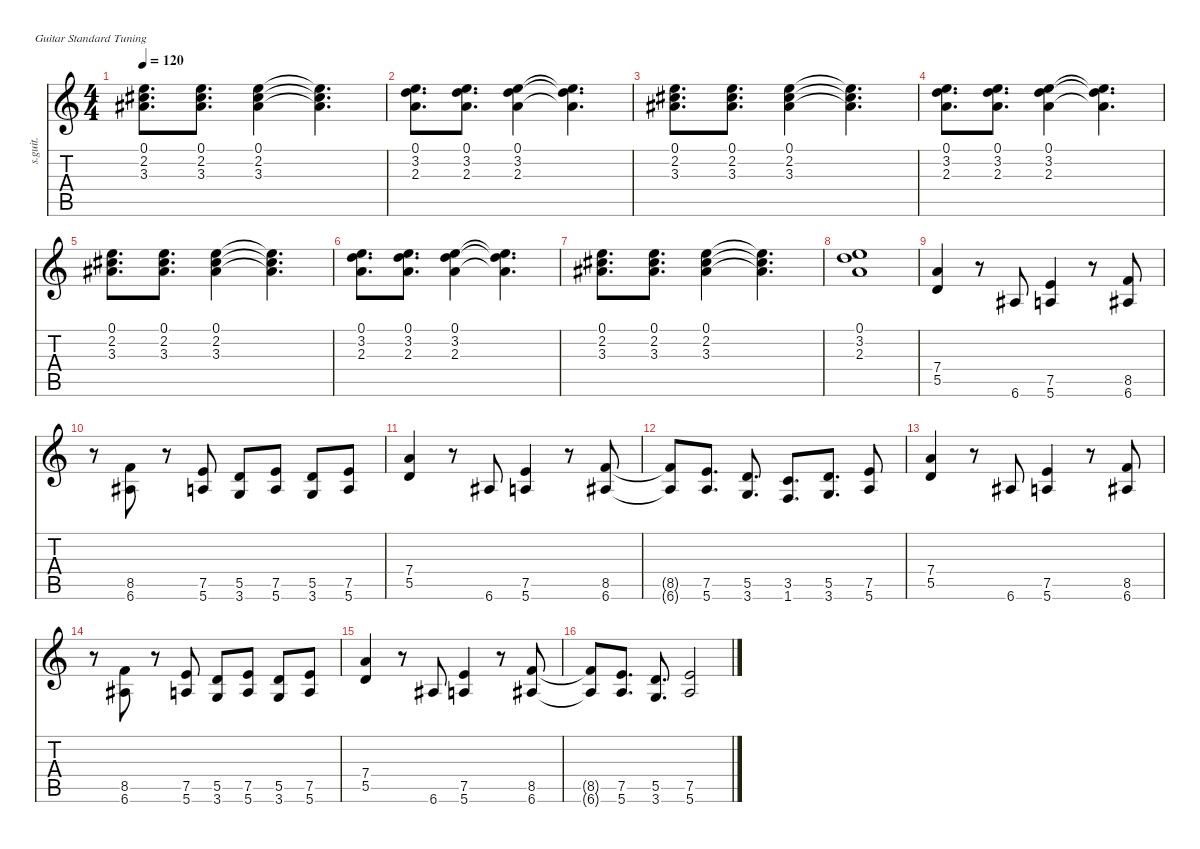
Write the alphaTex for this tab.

\defaultSystemsLayout 4
\hideDynamics
\bracketExtendMode nobrackets
\otherSystemsTrackNameOrientation horizontal
\track ("Steel Guitar" "s.guit.") {instrument acousticguitarsteel}
\staff {score tabs}
\tuning (E4 B3 G3 D3 A2 E2)
\ts (4 4)
\tempo 120
\clef g2
\ks c
(0.1 2.2{acc #} 3.3{acc #}).8{d dy mf beam Down} (0.1 2.2{acc #} 3.3{acc #}).8{d beam Down} (0.1 2.2{acc #} 3.3{acc #}).4{beam Down} (0.1{t} 2.2{t acc #} 3.3{t acc #}).4{d beam Down} |
(0.1 3.2 2.3).8{d beam Down} (0.1 3.2 2.3).8{d beam Down} (0.1 3.2 2.3).4{beam Down} (0.1{t} 3.2{t} 2.3{t}).4{d beam Down} |
(0.1 2.2{acc #} 3.3{acc #}).8{d beam Down} (0.1 2.2{acc #} 3.3{acc #}).8{d beam Down} (0.1 2.2{acc #} 3.3{acc #}).4{beam Down} (0.1{t} 2.2{t acc #} 3.3{t acc #}).4{d beam Down} |
(0.1 3.2 2.3).8{d beam Down} (0.1 3.2 2.3).8{d beam Down} (0.1 3.2 2.3).4{beam Down} (0.1{t} 3.2{t} 2.3{t}).4{d beam Down} |
(0.1 2.2{acc #} 3.3{acc #}).8{d beam Down} (0.1 2.2{acc #} 3.3{acc #}).8{d beam Down} (0.1 2.2{acc #} 3.3{acc #}).4{beam Down} (0.1{t} 2.2{t acc #} 3.3{t acc #}).4{d beam Down} |
(0.1 3.2 2.3).8{d beam Down} (0.1 3.2 2.3).8{d beam Down} (0.1 3.2 2.3).4{beam Down} (0.1{t} 3.2{t} 2.3{t}).4{d beam Down} |
(0.1 2.2{acc #} 3.3{acc #}).8{d beam Down} (0.1 2.2{acc #} 3.3{acc #}).8{d beam Down} (0.1 2.2{acc #} 3.3{acc #}).4{beam Down} (0.1{t} 2.2{t acc #} 3.3{t acc #}).4{d beam Down} |
(0.1 3.2 2.3).1{beam Down} |
(5.5 7.4).4{beam Up} r.8{beam Up} 6.6{acc #}.8{beam Up} (5.6 7.5).4{beam Up} r.8{beam Up} (8.5 6.6{acc #}).8{beam Up} |
r.8{beam Down} (8.5 6.6{acc #}).8{beam Up} r.8{beam Up} (5.6 7.5).8{beam Up} (5.5 3.6).8{beam Up} (5.6 7.5).8{beam Up} (5.5 3.6).8{beam Up} (5.6 7.5).8{beam Up} |
(5.5 7.4).4{beam Up} r.8{beam Up} 6.6{acc #}.8{beam Up} (5.6 7.5).4{beam Up} r.8{beam Up} (8.5 6.6{acc #}).8{beam Up} |
(8.5{t} 6.6{t acc #}).8{beam Up} (5.6 7.5).8{d beam Up} (3.6 5.5).8{d beam Up} (1.6 3.5).8{d beam Up} (3.6 5.5).8{d beam Up} (5.6 7.5).8{beam Up} |
(5.5 7.4).4{beam Up} r.8{beam Up} 6.6{acc #}.8{beam Up} (5.6 7.5).4{beam Up} r.8{beam Up} (8.5 6.6{acc #}).8{beam Up} |
r.8{beam Down} (8.5 6.6{acc #}).8{beam Up} r.8{beam Up} (5.6 7.5).8{beam Up} (5.5 3.6).8{beam Up} (5.6 7.5).8{beam Up} (5.5 3.6).8{beam Up} (5.6 7.5).8{beam Up} |
(5.5 7.4).4{beam Up} r.8{beam Up} 6.6{acc #}.8{beam Up} (5.6 7.5).4{beam Up} r.8{beam Up} (8.5 6.6{acc #}).8{beam Up} |
(8.5{t} 6.6{t acc #}).8{beam Up} (5.6 7.5).8{d beam Up} (3.6 5.5).8{d beam Up} (5.6 7.5).2{beam Up}
